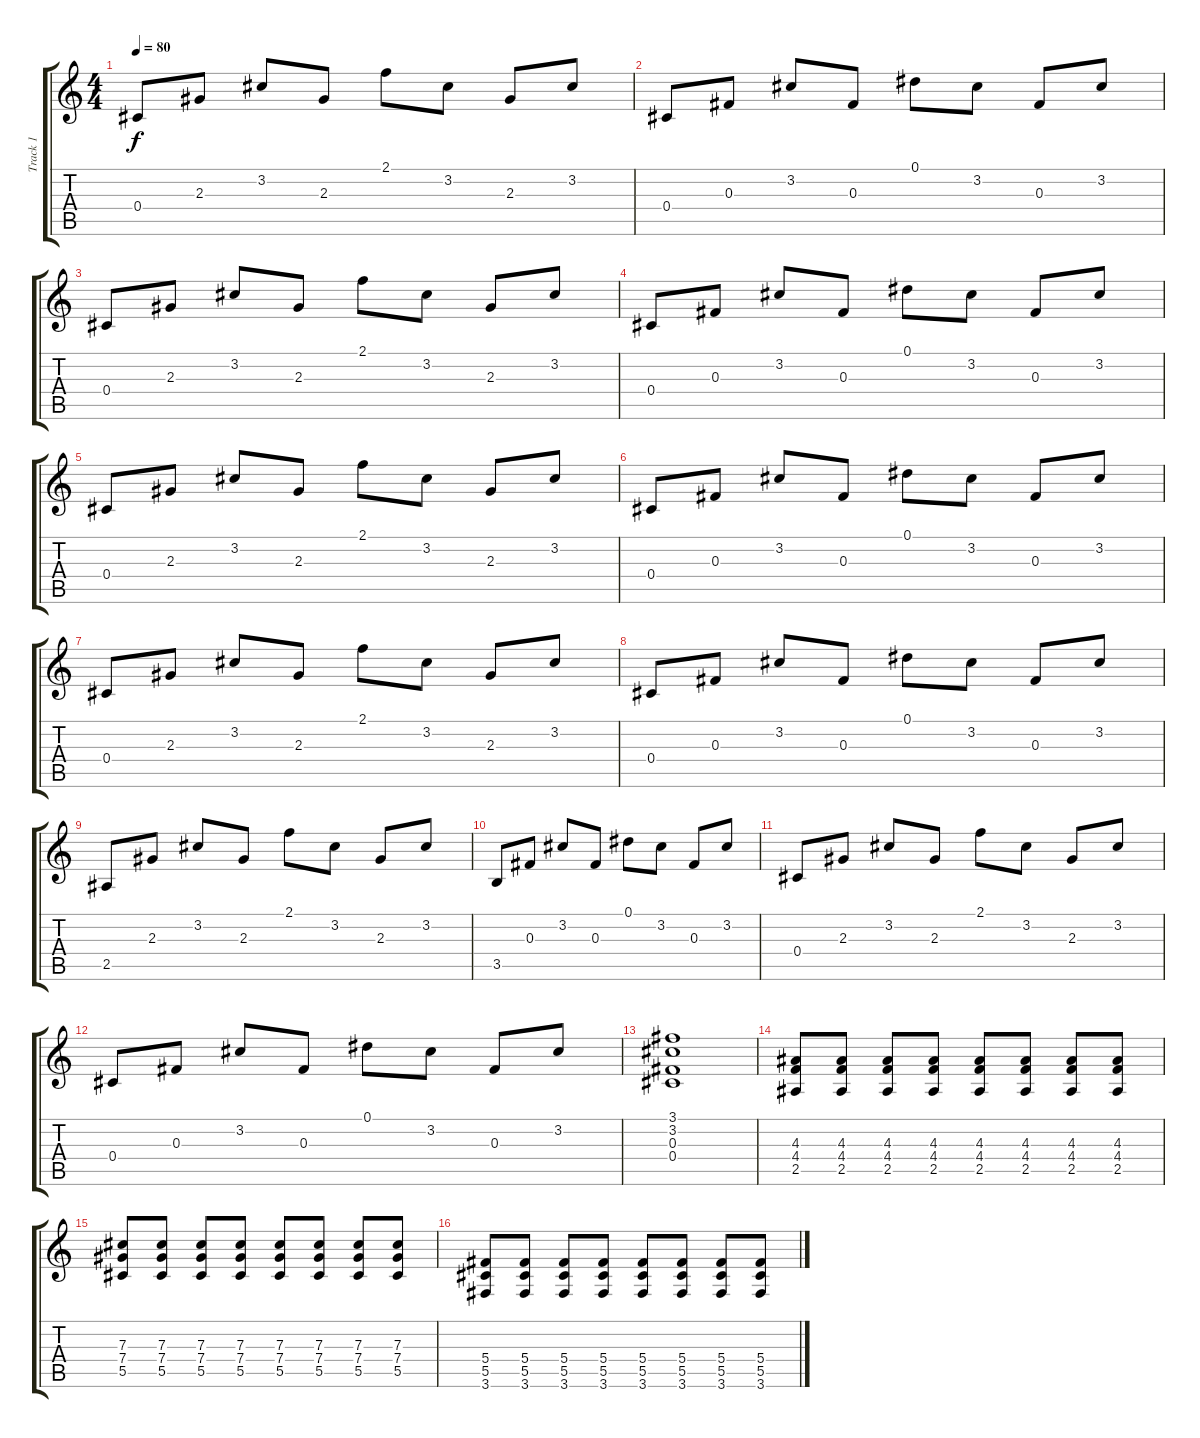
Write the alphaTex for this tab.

\track ("Track 1" "Track 1") {instrument acousticguitarsteel}
\staff {score tabs}
\tuning (Eb4 Bb3 Gb3 Db3 Ab2 Eb2) {hide}
\ts (4 4)
\tempo 80
\clef g2
\ks c
0.4.8{dy f instrument acousticguitarsteel} 2.3.8 3.2.8 2.3.8 2.1.8 3.2.8 2.3.8 3.2.8 |
0.4.8 0.3.8 3.2.8 0.3.8 0.1.8 3.2.8 0.3.8 3.2.8 |
0.4.8 2.3.8 3.2.8 2.3.8 2.1.8 3.2.8 2.3.8 3.2.8 |
0.4.8 0.3.8 3.2.8 0.3.8 0.1.8 3.2.8 0.3.8 3.2.8 |
0.4.8 2.3.8 3.2.8 2.3.8 2.1.8 3.2.8 2.3.8 3.2.8 |
0.4.8 0.3.8 3.2.8 0.3.8 0.1.8 3.2.8 0.3.8 3.2.8 |
0.4.8 2.3.8 3.2.8 2.3.8 2.1.8 3.2.8 2.3.8 3.2.8 |
0.4.8 0.3.8 3.2.8 0.3.8 0.1.8 3.2.8 0.3.8 3.2.8 |
2.5.8 2.3.8 3.2.8 2.3.8 2.1.8 3.2.8 2.3.8 3.2.8 |
3.5.8 0.3.8 3.2.8 0.3.8 0.1.8 3.2.8 0.3.8 3.2.8 |
0.4.8 2.3.8 3.2.8 2.3.8 2.1.8 3.2.8 2.3.8 3.2.8 |
0.4.8 0.3.8 3.2.8 0.3.8 0.1.8 3.2.8 0.3.8 3.2.8 |
(3.1 3.2 0.3 0.4).1 |
(4.3 4.4 2.5).8{instrument distortionguitar} (4.3 4.4 2.5).8 (4.3 4.4 2.5).8 (4.3 4.4 2.5).8 (4.3 4.4 2.5).8 (4.3 4.4 2.5).8 (4.3 4.4 2.5).8 (4.3 4.4 2.5).8 |
(7.3 7.4 5.5).8 (7.3 7.4 5.5).8 (7.3 7.4 5.5).8 (7.3 7.4 5.5).8 (7.3 7.4 5.5).8 (7.3 7.4 5.5).8 (7.3 7.4 5.5).8 (7.3 7.4 5.5).8 |
(5.4 5.5 3.6).8 (5.4 5.5 3.6).8 (5.4 5.5 3.6).8 (5.4 5.5 3.6).8 (5.4 5.5 3.6).8 (5.4 5.5 3.6).8 (5.4 5.5 3.6).8 (5.4 5.5 3.6).8
